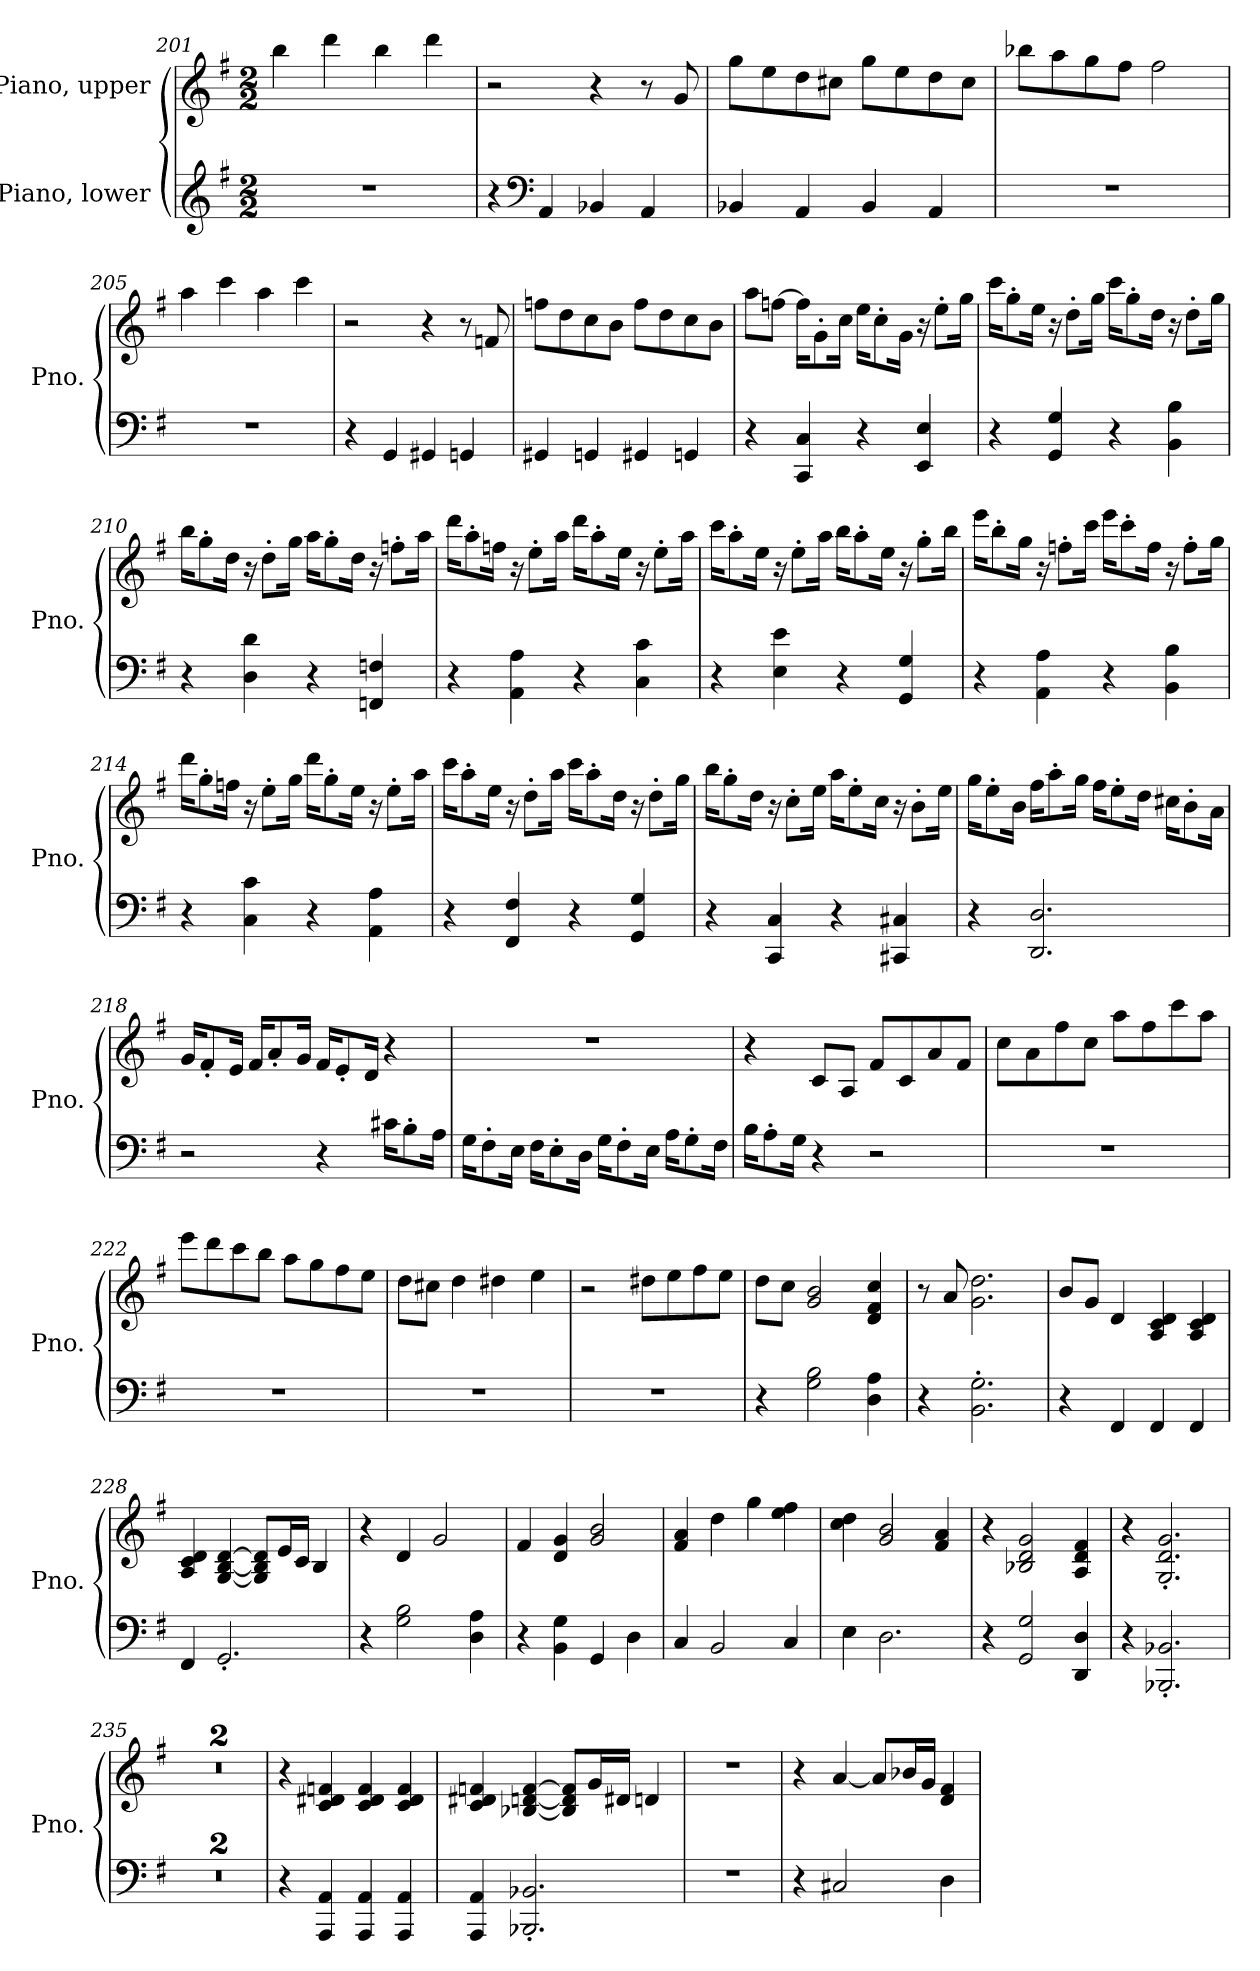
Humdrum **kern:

**kern	**kern
*part2	*part1
*staff2	*staff1
*I"Piano, lower	*I"Piano, upper
*I'Pno.	*I'Pno.
*clefG2	*clefG2
*k[f#]	*k[f#]
*M2/2	*M2/2
=201	=201
1r	4bb\
.	4ddd\
.	4bb\
.	4ddd\
=202	=202
4r	2r
*clefF4	*
4AA/	.
4BB-X/	4r
4AA/	8r
.	8g/
=203	=203
4BB-X/	8gg\L
.	8ee\
4AA/	8dd\
.	8cc#X\J
4BB-/	8gg\L
.	8ee\
4AA/	8dd\
.	8cc#\J
=204	=204
1r	8bb-X\L
.	8aa\
.	8gg\
.	8ff#\J
.	2ff#\
!!LO:LB:g=z
=205	=205
1r	4aa\
.	4ccc\
.	4aa\
.	4ccc\
=206	=206
4r	2r
4GG/	.
4GG#X/	4r
4GGn/	8r
.	8fn/
=207	=207
4GG#X/	8ffn\L
.	8dd\
4GGn/	8cc\
.	8b\J
4GG#X/	8ff\L
.	8dd\
4GGn/	8cc\
.	8b\J
=208	=208
4r	8aa\L
.	[8ffn\J
4CC/ 4C/	16ff\KL]
.	8g'\
.	16cc\Jk
4r	16ee\KL
.	8cc'\
.	16g\Jk
4EE/ 4E/	16r
.	8ee'\L
.	16gg\Jk
!!LO:LB:g=z
=209	=209
4r	16ccc\KL
.	8gg'\
.	16ee\Jk
4GG/ 4G/	16r
.	8dd'\L
.	16gg\Jk
4r	16ccc\KL
.	8gg'\
.	16dd\Jk
4BB\ 4B\	16r
.	8dd'\L
.	16gg\Jk
=210	=210
4r	16bb\KL
.	8gg'\
.	16dd\Jk
4D\ 4d\	16r
.	8dd'\L
.	16gg\Jk
4r	16aa\KL
.	8gg'\
.	16dd\Jk
4FFn/ 4Fn/	16r
.	8ffn'\L
.	16aa\Jk
=211	=211
4r	16ddd\KL
.	8aa'\
.	16ffn\Jk
4AA\ 4A\	16r
.	8ee'\L
.	16aa\Jk
4r	16ddd\KL
.	8aa'\
.	16ee\Jk
4C\ 4c\	16r
.	8ee'\L
.	16aa\Jk
!!LO:LB:g=z
=212	=212
4r	16ccc\KL
.	8aa'\
.	16ee\Jk
4E\ 4e\	16r
.	8ee'\L
.	16aa\Jk
4r	16bb\KL
.	8aa'\
.	16ee\Jk
4GG/ 4G/	16r
.	8gg'\L
.	16bb\Jk
=213	=213
4r	16eee\KL
.	8bb'\
.	16gg\Jk
4AA\ 4A\	16r
.	8ffn'\L
.	16ccc\Jk
4r	16eee\KL
.	8ccc'\
.	16ff\Jk
4BB\ 4B\	16r
.	8ff'\L
.	16gg\Jk
=214	=214
4r	16ddd\KL
.	8gg'\
.	16ffn\Jk
4C\ 4c\	16r
.	8ee'\L
.	16gg\Jk
4r	16ddd\KL
.	8gg'\
.	16ee\Jk
4AA\ 4A\	16r
.	8ee'\L
.	16aa\Jk
!!LO:PB:g=z
=215	=215
4r	16ccc\KL
.	8aa'\
.	16ee\Jk
4FF#/ 4F#/	16r
.	8dd'\L
.	16aa\Jk
4r	16ccc\KL
.	8aa'\
.	16dd\Jk
4GG/ 4G/	16r
.	8dd'\L
.	16gg\Jk
=216	=216
4r	16bb\KL
.	8gg'\
.	16dd\Jk
4CC/ 4C/	16r
.	8cc'\L
.	16ee\Jk
4r	16aa\KL
.	8ee'\
.	16cc\Jk
4CC#X/ 4C#X/	16r
.	8b'\L
.	16ee\Jk
=217	=217
4r	16gg\KL
.	8ee'\
.	16b\Jk
2.DD/ 2.D/	16ff#\KL
.	8aa'\
.	16gg\Jk
.	16ff#\KL
.	8ee'\
.	16dd\Jk
.	16cc#X\KL
.	8b'\
.	16a\Jk
!!LO:LB:g=z
=218	=218
2r	16g/KL
.	8f#'/
.	16e/Jk
.	16f#/KL
.	8a'/
.	16g/Jk
4r	16f#/KL
.	8e'/
.	16d/Jk
16c#X\KL	4r
8B'\	.
16A\Jk	.
=219	=219
16G\KL	1r
8F#'\	.
16E\Jk	.
16F#\KL	.
8E'\	.
16D\Jk	.
16G\KL	.
8F#'\	.
16E\Jk	.
16A\KL	.
8G'\	.
16F#\Jk	.
=220	=220
16B\KL	4r
8A'\	.
16G\Jk	.
4r	8c/L
.	8A/J
2r	8f#/L
.	8c/
.	8a/
.	8f#/J
=221	=221
1r	8cc\L
.	8a\
.	8ff#\
.	8cc\J
.	8aa\L
.	8ff#\
.	8ccc\
.	8aa\J
!!LO:LB:g=z
=222	=222
1r	8eee\L
.	8ddd\
.	8ccc\
.	8bb\J
.	8aa\L
.	8gg\
.	8ff#\
.	8ee\J
=223	=223
1r	8dd\L
.	8cc#X\J
.	4dd\
.	4dd#X\
.	4ee\
=224	=224
1r	2r
.	8dd#X\L
.	8ee\
.	8ff#\
.	8ee\J
=225	=225
4r	8dd\L
.	8cc\J
2G\ 2B\	2g/ 2b/
4D\ 4A\	4d/ 4f#/ 4cc/
=226	=226
4r	8r
.	8a/
2.BB\' 2.G\'	2.g\ 2.dd\
=227	=227
4r	8b/L
.	8g/J
4FF#/	4d/
4FF#/	4A/ 4c/ 4d/
4FF#/	4A/ 4c/ 4d/
!!LO:LB:g=z
=228	=228
4FF#/	4A/ 4c/ 4d/
2.GG'/	[4G/ [4B/ [4d/
.	8G/] 8B/] 8d/]L
.	16e/L
.	16c/JJ
.	4B/
=229	=229
4r	4r
2G\ 2B\	4d/
.	2g/
4D\ 4A\	.
=230	=230
4r	4f#/
4BB\ 4G\	4d/ 4g/
4GG/	2g/ 2b/
4D\	.
=231	=231
4C/	4f#/ 4a/
2BB/	4dd\
.	4gg\
4C/	4ee\ 4ff#\
=232	=232
4E\	4cc\ 4dd\
2.D\	2g/ 2b/
.	4f#/ 4a/
=233	=233
4r	4r
2GG/ 2G/	2B-X/ 2d/ 2g/
4DD/ 4D/	4A/ 4d/ 4f#/
=234	=234
4r	4r
2.BBB-X/' 2.BB-X/'	2.G/' 2.d/' 2.g/'
=235	=235
1r	1r
=236	=236
1r	1r
!!LO:LB:g=z
=237	=237
4r	4r
4AAA/ 4AA/	4c/ 4d#X/ 4fn/
4AAA/ 4AA/	4c/ 4d#/ 4f/
4AAA/ 4AA/	4c/ 4d#/ 4f/
=238	=238
4AAA/ 4AA/	4c/ 4d#X/ 4fn/
2.BBB-X/' 2.BB-X/'	[4B-X/ [4dn/ [4f/
.	8B-/] 8d/] 8f/]L
.	16g/L
.	16d#X/JJ
.	4dn/
=239	=239
1r	1r
=240	=240
4r	4r
2C#X/	[4a/
.	8a/L]
.	16b-X/L
.	16g/JJ
4D\	4d/ 4f#/
=	=
*-	*-
